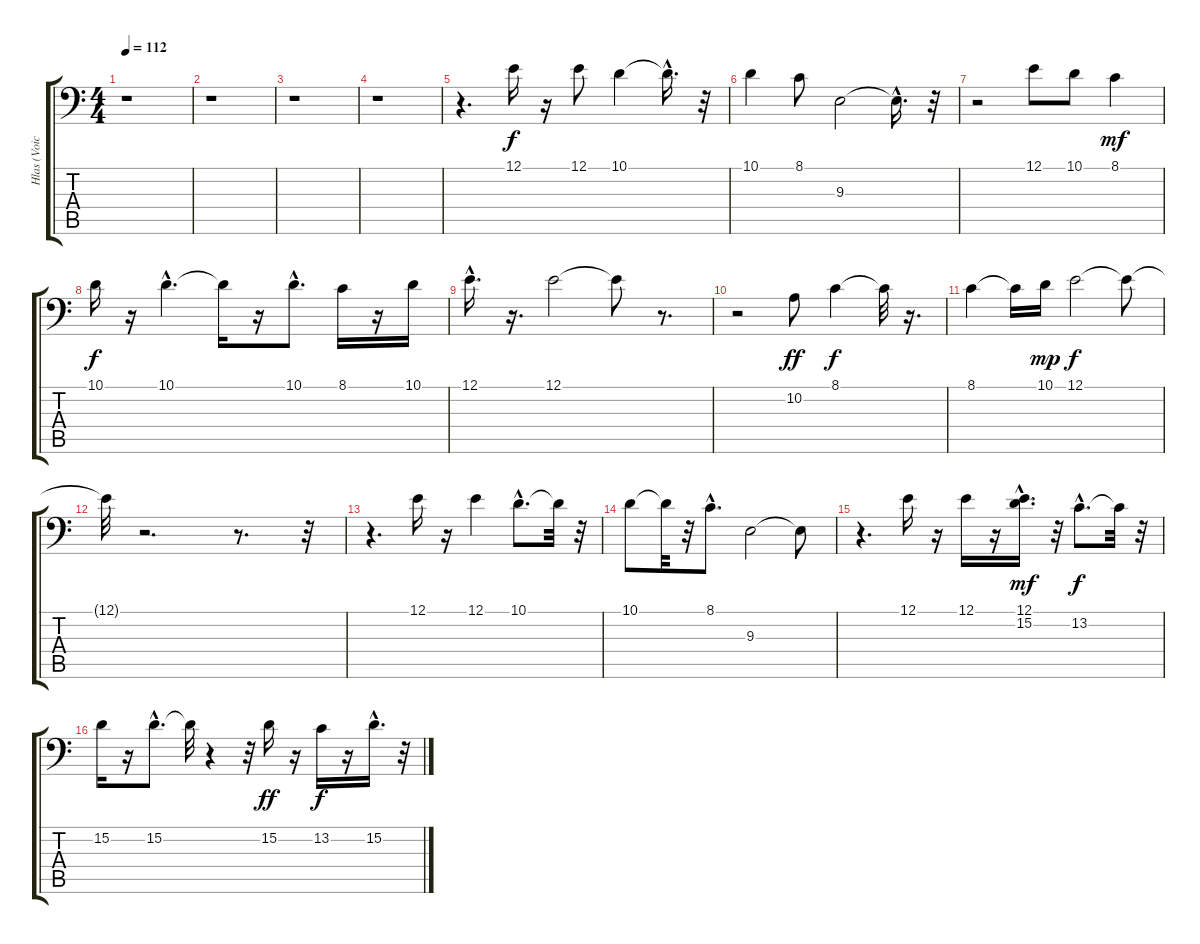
\track ("Hlas (Voice)" "Hlas (Voic") {instrument lead6voice}
\staff {score tabs}
\tuning (E3 B2 G2 D2 A1 E1) {hide}
\ts (4 4)
\tempo 112
\clef f4
\ks c
r.1{dy f} |
r.1 |
r.1 |
r.1 |
r.4{d} 12.1.16 r.16 12.1.8 10.1.4 10.1{hac t}.16{d} r.32 |
10.1.4 8.1.8 9.3.2 9.3{hac t}.16{d} r.32 |
r.2 12.1.8 10.1.8 8.1.4{dy mf} |
10.1.16{dy f} r.16 10.1{hac}.4{d} 10.1{t}.16 r.16 10.1{hac}.8{d} 8.1.16 r.16 10.1.16 |
12.1{hac}.16{d} r.16{d} 12.1.2 12.1{t}.8 r.8{d} |
r.2 10.2.8{dy ff} 8.1.4{dy f} 8.1{t}.32 r.16{d} |
8.1.4 8.1{t}.16 10.1.16{dy mp} 12.1.2{dy f} 12.1{t}.8 |
12.1{t}.32 r.2{d} r.8{d} r.32 |
r.4{d} 12.1.16 r.16 12.1.4 10.1{hac}.8{d} 10.1{t}.32 r.32 |
10.1.8 10.1{t}.32 r.32 8.1{hac}.8{d} 9.3.2 9.3{t}.8 |
r.4{d} 12.1.16 r.16 12.1.16 r.16 (12.1 15.2{hac}).16{d dy mf} r.32 13.2{hac}.8{d dy f} 13.2{t}.32 r.32 |
15.2.16 r.16 15.2{hac}.8{d} 15.2{t}.32 r.4 r.32 15.2.16{dy ff} r.16 13.2.16{dy f} r.16 15.2{hac}.16{d} r.32
